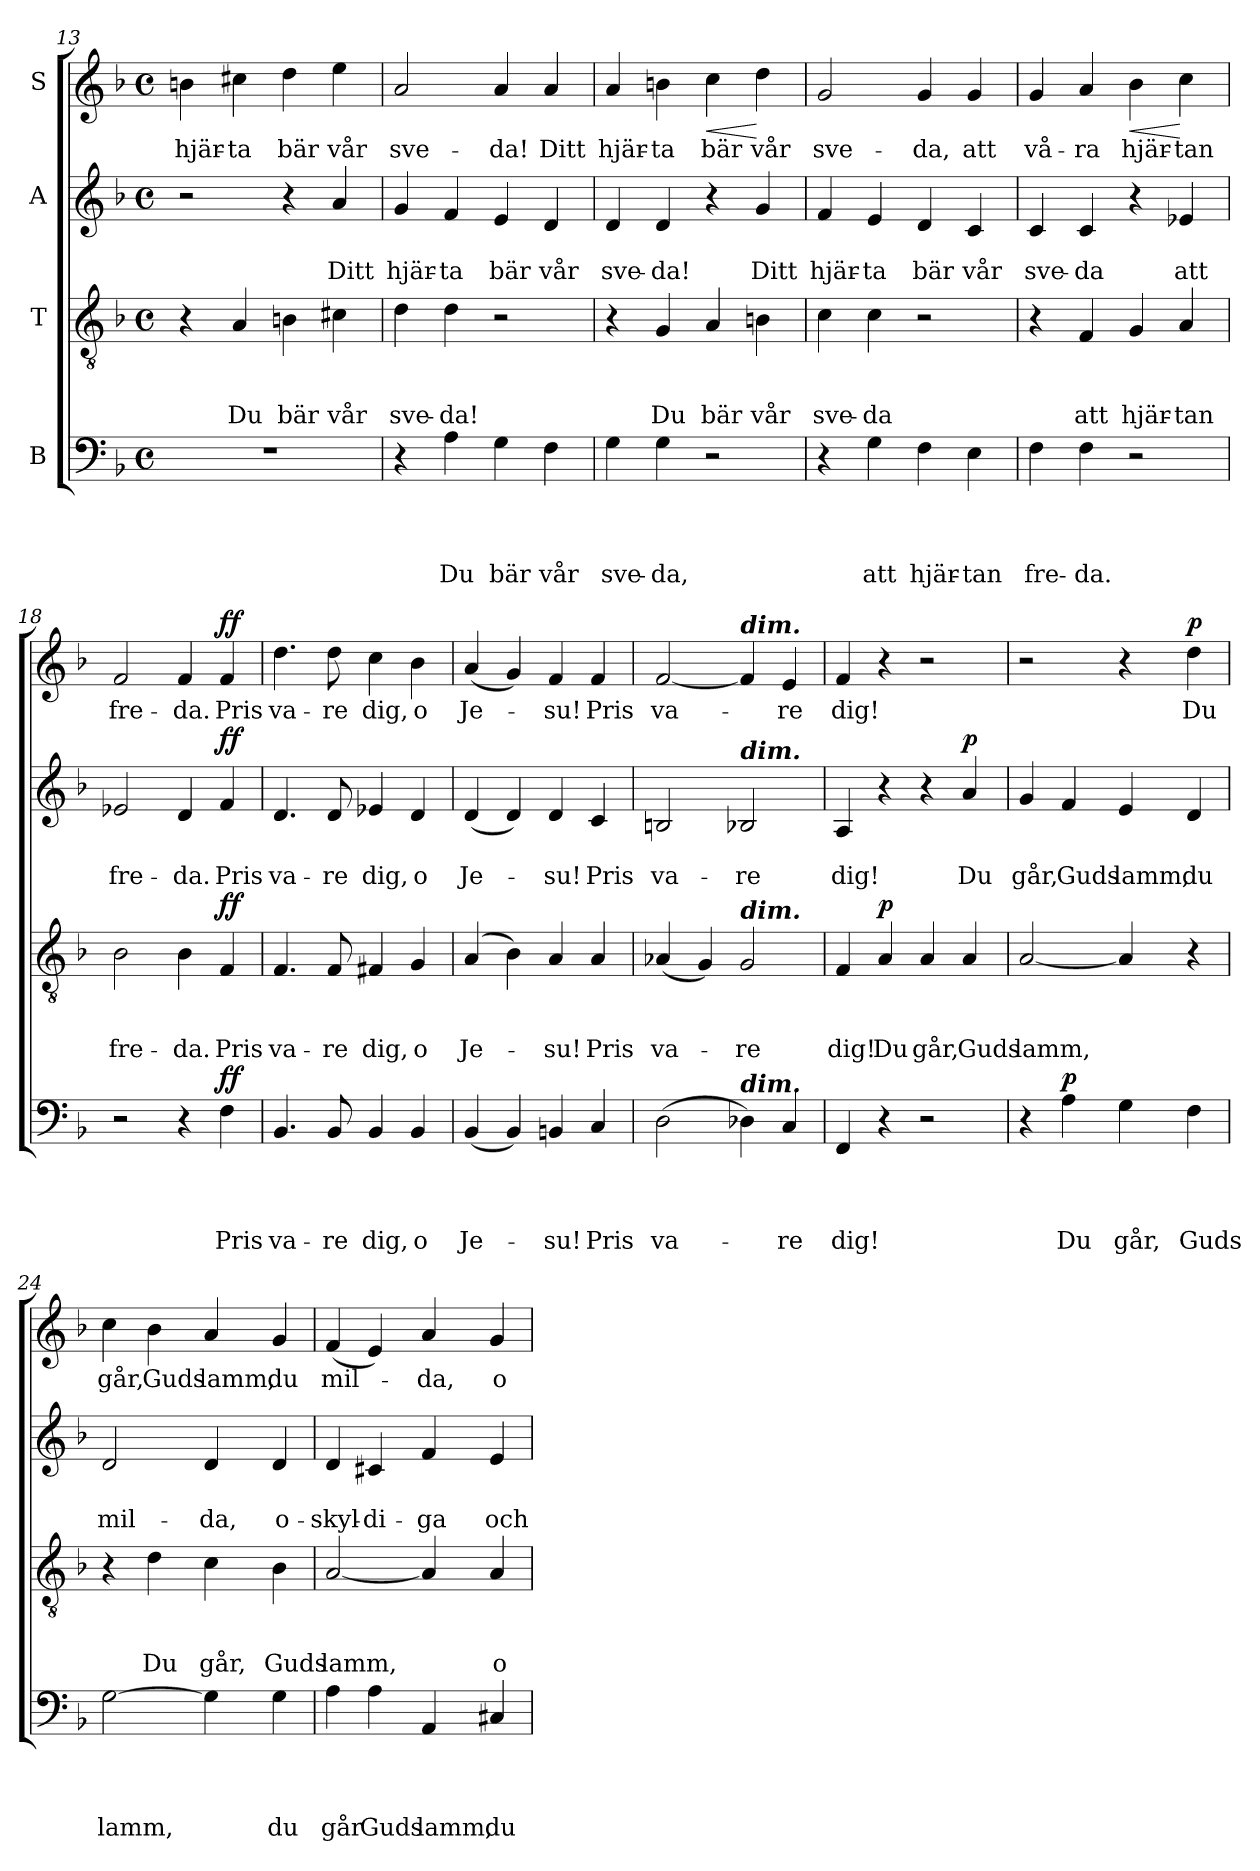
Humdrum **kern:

**kern	**text	**text	**text	**text	**dynam	**kern	**text	**text	**text	**dynam	**kern	**text	**text	**dynam	**kern	**text	**dynam
*part4	*part4	*part4	*part4	*part4	*part4	*part3	*part3	*part3	*part3	*part3	*part2	*part2	*part2	*part2	*part1	*part1	*part1
*staff4	*staff4	*staff4	*staff4	*staff4	*staff4	*staff3	*staff3	*staff3	*staff3	*staff3	*staff2	*staff2	*staff2	*staff2	*staff1	*staff1	*staff1
*I"B	*	*	*	*	*	*I"T	*	*	*	*	*I"A	*	*	*	*I"S	*	*
!!LO:LB:g=z
*clefF4	*	*	*	*	*	*clefGv2	*	*	*	*	*clefG2	*	*	*	*clefG2	*	*
*k[b-]	*	*	*	*	*	*k[b-]	*	*	*	*	*k[b-]	*	*	*	*k[b-]	*	*
*F:	*	*	*	*	*	*F:	*	*	*	*	*F:	*	*	*	*F:	*	*
*M4/4	*	*	*	*	*	*M4/4	*	*	*	*	*M4/4	*	*	*	*M4/4	*	*
*met(c)	*	*	*	*	*	*met(c)	*	*	*	*	*met(c)	*	*	*	*met(c)	*	*
=13	=13	=13	=13	=13	=13	=13	=13	=13	=13	=13	=13	=13	=13	=13	=13	=13	=13
!	!	!	!	!	!	!	!	!	!	!	!	!	!	!	!	!LO:LY:b	!
1r	.	.	.	.	.	4r	.	.	.	.	2r	.	.	.	4bn\	hjär-	.
!	!	!	!	!	!	!	!	!	!LO:LY:b	!	!	!	!	!	!	!LO:LY:b	!
.	.	.	.	.	.	4A/	.	.	Du	.	.	.	.	.	4cc#X\	-ta	.
!	!	!	!	!	!	!	!	!	!LO:LY:b	!	!	!	!	!	!	!LO:LY:b	!
.	.	.	.	.	.	4Bn\	.	.	bär	.	4r	.	.	.	4dd\	bär	.
!	!	!	!	!	!	!	!	!	!LO:LY:b	!	!	!	!LO:LY:b	!	!	!LO:LY:b	!
.	.	.	.	.	.	4c#X\	.	.	vår	.	4a/	.	Ditt	.	4ee\	vår	.
=14	=14	=14	=14	=14	=14	=14	=14	=14	=14	=14	=14	=14	=14	=14	=14	=14	=14
!	!	!	!	!	!	!	!	!	!LO:LY:b	!	!	!	!LO:LY:b	!	!	!LO:LY:b	!
4r	.	.	.	.	.	4d\	.	.	sve-	.	4g/	.	hjär-	.	2a/	sve-	.
!	!	!	!	!LO:LY:b	!	!	!	!	!LO:LY:b	!	!	!	!LO:LY:b	!	!	!	!
4A\	.	.	.	Du	.	4d\	.	.	-da!	.	4f/	.	-ta	.	.	.	.
!	!	!	!	!LO:LY:b	!	!	!	!	!	!	!	!	!LO:LY:b	!	!	!LO:LY:b	!
4G\	.	.	.	bär	.	2r	.	.	.	.	4e/	.	bär	.	4a/	-da!	.
!	!	!	!	!LO:LY:b	!	!	!	!	!	!	!	!	!LO:LY:b	!	!	!LO:LY:b	!
4F\	.	.	.	vår	.	.	.	.	.	.	4d/	.	vår	.	4a/	Ditt	.
=15	=15	=15	=15	=15	=15	=15	=15	=15	=15	=15	=15	=15	=15	=15	=15	=15	=15
!	!	!	!	!LO:LY:b	!	!	!	!	!	!	!	!	!LO:LY:b	!	!	!LO:LY:b	!
4G\	.	.	.	sve-	.	4r	.	.	.	.	4d/	.	sve-	.	4a/	hjär-	.
!	!	!	!	!LO:LY:b	!	!	!	!	!LO:LY:b	!	!	!	!LO:LY:b	!	!	!LO:LY:b	!
4G\	.	.	.	-da,	.	4G/	.	.	Du	.	4d/	.	-da!	.	4bn\	-ta	.
!	!	!	!	!	!	!	!	!	!LO:LY:b	!	!	!	!	!	!	!LO:LY:b	!LO:HP:b
2r	.	.	.	.	.	4A/	.	.	bär	.	4r	.	.	.	4cc\	bär	<
!	!	!	!	!	!	!	!	!	!LO:LY:b	!	!	!	!LO:LY:b	!	!	!LO:LY:b	!
.	.	.	.	.	.	4Bn\	.	.	vår	.	4g/	.	Ditt	.	4dd\	vår	[
=16	=16	=16	=16	=16	=16	=16	=16	=16	=16	=16	=16	=16	=16	=16	=16	=16	=16
!	!	!	!	!	!	!	!	!	!LO:LY:b	!	!	!	!LO:LY:b	!	!	!LO:LY:b	!
4r	.	.	.	.	.	4c\	.	.	sve-	.	4f/	.	hjär-	.	2g/	sve-	.
!	!	!	!	!LO:LY:b	!	!	!	!	!LO:LY:b	!	!	!	!LO:LY:b	!	!	!	!
4G\	.	.	.	att	.	4c\	.	.	-da	.	4e/	.	-ta	.	.	.	.
!	!	!	!	!LO:LY:b	!	!	!	!	!	!	!	!	!LO:LY:b	!	!	!LO:LY:b	!
4F\	.	.	.	hjär-	.	2r	.	.	.	.	4d/	.	bär	.	4g/	-da,	.
!	!	!	!	!LO:LY:b	!	!	!	!	!	!	!	!	!LO:LY:b	!	!	!LO:LY:b	!
4E\	.	.	.	-tan	.	.	.	.	.	.	4c/	.	vår	.	4g/	att	.
=17	=17	=17	=17	=17	=17	=17	=17	=17	=17	=17	=17	=17	=17	=17	=17	=17	=17
!	!	!	!	!LO:LY:b	!	!	!	!	!	!	!	!	!LO:LY:b	!	!	!LO:LY:b	!
4F\	.	.	.	fre-	.	4r	.	.	.	.	4c/	.	sve-	.	4g/	vå-	.
!	!	!	!	!LO:LY:b	!	!	!	!	!LO:LY:b	!	!	!	!LO:LY:b	!	!	!LO:LY:b	!
4F\	.	.	.	-da.	.	4F/	.	.	att	.	4c/	.	-da	.	4a/	-ra	.
!	!	!	!	!	!	!	!	!	!LO:LY:b	!	!	!	!	!	!	!LO:LY:b	!LO:HP:b
2r	.	.	.	.	.	4G/	.	.	hjär-	.	4r	.	.	.	4b-i\	hjär-	<
!	!	!	!	!	!	!	!	!	!LO:LY:b	!	!	!	!LO:LY:b	!	!	!LO:LY:b	!
.	.	.	.	.	.	4A/	.	.	-tan	.	4e-X/	.	att	.	4cc\	-tan	[
=18	=18	=18	=18	=18	=18	=18	=18	=18	=18	=18	=18	=18	=18	=18	=18	=18	=18
!	!	!	!	!	!	!	!	!	!LO:LY:b	!	!	!	!LO:LY:b	!	!	!LO:LY:b	!
2r	.	.	.	.	.	2B-\	.	.	fre-	.	2e-X/	.	fre-	.	2f/	fre-	.
!	!	!	!	!	!	!	!	!	!LO:LY:b	!	!	!	!LO:LY:b	!	!	!LO:LY:b	!
4r	.	.	.	.	.	4B-\	.	.	-da.	.	4d/	.	-da.	.	4f/	-da.	.
!	!	!	!	!LO:LY:b	!LO:DY:a	!	!	!	!LO:LY:b	!LO:DY:a	!	!	!LO:LY:b	!LO:DY:a	!	!LO:LY:b	!LO:DY:a
4F\	.	.	.	Pris	ff	4F/	.	.	Pris	ff	4f/	.	Pris	ff	4f/	Pris	ff
!!LO:PB:g=z
=19	=19	=19	=19	=19	=19	=19	=19	=19	=19	=19	=19	=19	=19	=19	=19	=19	=19
!	!	!	!	!LO:LY:b	!	!	!	!	!LO:LY:b	!	!	!	!LO:LY:b	!	!	!LO:LY:b	!
4.BB-/	.	.	.	va-	.	4.F/	.	.	va-	.	4.d/	.	va-	.	4.dd\	va-	.
!	!	!	!	!LO:LY:b	!	!	!	!	!LO:LY:b	!	!	!	!LO:LY:b	!	!	!LO:LY:b	!
8BB-/	.	.	.	-re	.	8F/	.	.	-re	.	8d/	.	-re	.	8dd\	-re	.
!	!	!	!	!LO:LY:b	!	!	!	!	!LO:LY:b	!	!	!	!LO:LY:b	!	!	!LO:LY:b	!
4BB-/	.	.	.	dig,	.	4F#X/	.	.	dig,	.	4e-X/	.	dig,	.	4cc\	dig,	.
!	!	!	!	!LO:LY:b	!	!	!	!	!LO:LY:b	!	!	!	!LO:LY:b	!	!	!LO:LY:b	!
4BB-/	.	.	.	o	.	4G/	.	.	o	.	4d/	.	o	.	4b-\	o	.
=20	=20	=20	=20	=20	=20	=20	=20	=20	=20	=20	=20	=20	=20	=20	=20	=20	=20
!	!	!	!	!LO:LY:b	!	!	!	!	!LO:LY:b	!	!	!	!LO:LY:b	!	!	!LO:LY:b	!
(<4BB-/	.	.	.	Je-	.	(>4A/	.	.	Je-	.	(<4d/	.	Je-	.	(<4a/	Je-	.
4BB-/)	.	.	.	.	.	4B-\)	.	.	.	.	4d/)	.	.	.	4g/)	.	.
!	!	!	!	!LO:LY:b	!	!	!	!	!LO:LY:b	!	!	!	!LO:LY:b	!	!	!LO:LY:b	!
4BBn/	.	.	.	-su!	.	4A/	.	.	-su!	.	4d/	.	-su!	.	4f/	-su!	.
!	!	!	!	!LO:LY:b	!	!	!	!	!LO:LY:b	!	!	!	!LO:LY:b	!	!	!LO:LY:b	!
4C/	.	.	.	Pris	.	4A/	.	.	Pris	.	4c/	.	Pris	.	4f/	Pris	.
=21	=21	=21	=21	=21	=21	=21	=21	=21	=21	=21	=21	=21	=21	=21	=21	=21	=21
!	!	!	!	!LO:LY:b	!	!	!	!	!LO:LY:b	!	!	!	!LO:LY:b	!	!	!LO:LY:b	!
(>2D\	.	.	.	va-	.	(<4A-X/	.	.	va-	.	2Bn/	.	va-	.	[2f/	va-	.
.	.	.	.	.	.	4G/)	.	.	.	.	.	.	.	.	.	.	.
!	!	!	!	!	!	!	!	!	!	!	!	!	!	!	!LO:TX:a:Bi:t=dim.	!	!
!	!	!	!	!	!	!	!	!	!	!	!LO:TX:a:Bi:t=dim.	!	!	!	!	!	!
!	!	!	!	!	!	!LO:TX:a:Bi:t=dim.	!	!	!	!	!	!	!	!	!	!	!
!LO:TX:a:Bi:t=dim.	!	!	!	!	!	!	!	!	!	!	!	!	!	!	!	!	!
!	!	!	!	!	!	!	!	!	!LO:LY:b	!	!	!	!LO:LY:b	!	!	!	!
4D-X\)	.	.	.	.	.	2G/	.	.	-re	.	2B-X/	.	-re	.	4f/]	.	.
!	!	!	!	!LO:LY:b	!	!	!	!	!	!	!	!	!	!	!	!LO:LY:b	!
4C/	.	.	.	-re	.	.	.	.	.	.	.	.	.	.	4e/	-re	.
=22	=22	=22	=22	=22	=22	=22	=22	=22	=22	=22	=22	=22	=22	=22	=22	=22	=22
!	!	!	!	!LO:LY:b	!	!	!	!	!LO:LY:b	!	!	!	!LO:LY:b	!	!	!LO:LY:b	!
4FF/	.	.	.	dig!	.	4F/	.	.	dig!	.	4A/	.	dig!	.	4f/	dig!	.
!	!	!	!	!	!	!	!	!	!LO:LY:b	!LO:DY:a	!	!	!	!	!	!	!
4r	.	.	.	.	.	4A/	.	.	Du	p	4r	.	.	.	4r	.	.
!	!	!	!	!	!	!	!	!	!LO:LY:b	!	!	!	!	!	!	!	!
2r	.	.	.	.	.	4A/	.	.	går,	.	4r	.	.	.	2r	.	.
!	!	!	!	!	!	!	!	!	!LO:LY:b	!	!	!	!LO:LY:b	!LO:DY:a	!	!	!
.	.	.	.	.	.	4A/	.	.	Guds	.	4a/	.	Du	p	.	.	.
=23	=23	=23	=23	=23	=23	=23	=23	=23	=23	=23	=23	=23	=23	=23	=23	=23	=23
!	!	!	!	!	!	!	!	!	!LO:LY:b	!	!	!	!LO:LY:b	!	!	!	!
4r	.	.	.	.	.	[2A/	.	.	lamm,	.	4g/	.	går,	.	2r	.	.
!	!	!	!	!LO:LY:b	!LO:DY:a	!	!	!	!	!	!	!	!LO:LY:b	!	!	!	!
4A\	.	.	.	Du	p	.	.	.	.	.	4f/	.	Guds	.	.	.	.
!	!	!	!	!LO:LY:b	!	!	!	!	!	!	!	!	!LO:LY:b	!	!	!	!
4G\	.	.	.	går,	.	4A/]	.	.	.	.	4e/	.	lamm,	.	4r	.	.
!	!	!	!	!LO:LY:b	!	!	!	!	!	!	!	!	!LO:LY:b	!	!	!LO:LY:b	!LO:DY:a
4F\	.	.	.	Guds	.	4r	.	.	.	.	4d/	.	du	.	4dd\	Du	p
!!LO:LB:g=z
=24	=24	=24	=24	=24	=24	=24	=24	=24	=24	=24	=24	=24	=24	=24	=24	=24	=24
!	!	!	!	!LO:LY:b	!	!	!	!	!	!	!	!	!LO:LY:b	!	!	!LO:LY:b	!
[2G\	.	.	.	lamm,	.	4r	.	.	.	.	2d/	.	mil-	.	4cc\	går,	.
!	!	!	!	!	!	!	!	!	!LO:LY:b	!	!	!	!	!	!	!LO:LY:b	!
.	.	.	.	.	.	4d\	.	.	Du	.	.	.	.	.	4b-\	Guds	.
!	!	!	!	!	!	!	!	!	!LO:LY:b	!	!	!	!LO:LY:b	!	!	!LO:LY:b	!
4G\]	.	.	.	.	.	4c\	.	.	går,	.	4d/	.	-da,	.	4a/	lamm,	.
!	!	!	!	!LO:LY:b	!	!	!	!	!LO:LY:b	!	!	!	!LO:LY:b	!	!	!LO:LY:b	!
4G\	.	.	.	du	.	4B-\	.	.	Guds	.	4d/	.	o-	.	4g/	du	.
=25	=25	=25	=25	=25	=25	=25	=25	=25	=25	=25	=25	=25	=25	=25	=25	=25	=25
!	!	!	!	!LO:LY:b	!	!	!	!	!LO:LY:b	!	!	!	!LO:LY:b	!	!	!LO:LY:b	!
4A\	.	.	.	går	.	[2A/	.	.	lamm,	.	4d/	.	-skyl-	.	(<4f/	mil-	.
!	!	!	!	!LO:LY:b	!	!	!	!	!	!	!	!	!LO:LY:b	!	!	!	!
4A\	.	.	.	Guds	.	.	.	.	.	.	4c#X/	.	-di-	.	4e/)	.	.
!	!	!	!	!LO:LY:b	!	!	!	!	!	!	!	!	!LO:LY:b	!	!	!LO:LY:b	!
4AA/	.	.	.	lamm,	.	4A/]	.	.	.	.	4f/	.	-ga	.	4a/	-da,	.
!	!	!	!	!LO:LY:b	!	!	!	!	!LO:LY:b	!	!	!	!LO:LY:b	!	!	!LO:LY:b	!
4C#X/	.	.	.	du	.	4A/	.	.	o-	.	4e/	.	och	.	4g/	o-	.
=	=	=	=	=	=	=	=	=	=	=	=	=	=	=	=	=	=
*-	*-	*-	*-	*-	*-	*-	*-	*-	*-	*-	*-	*-	*-	*-	*-	*-	*-
